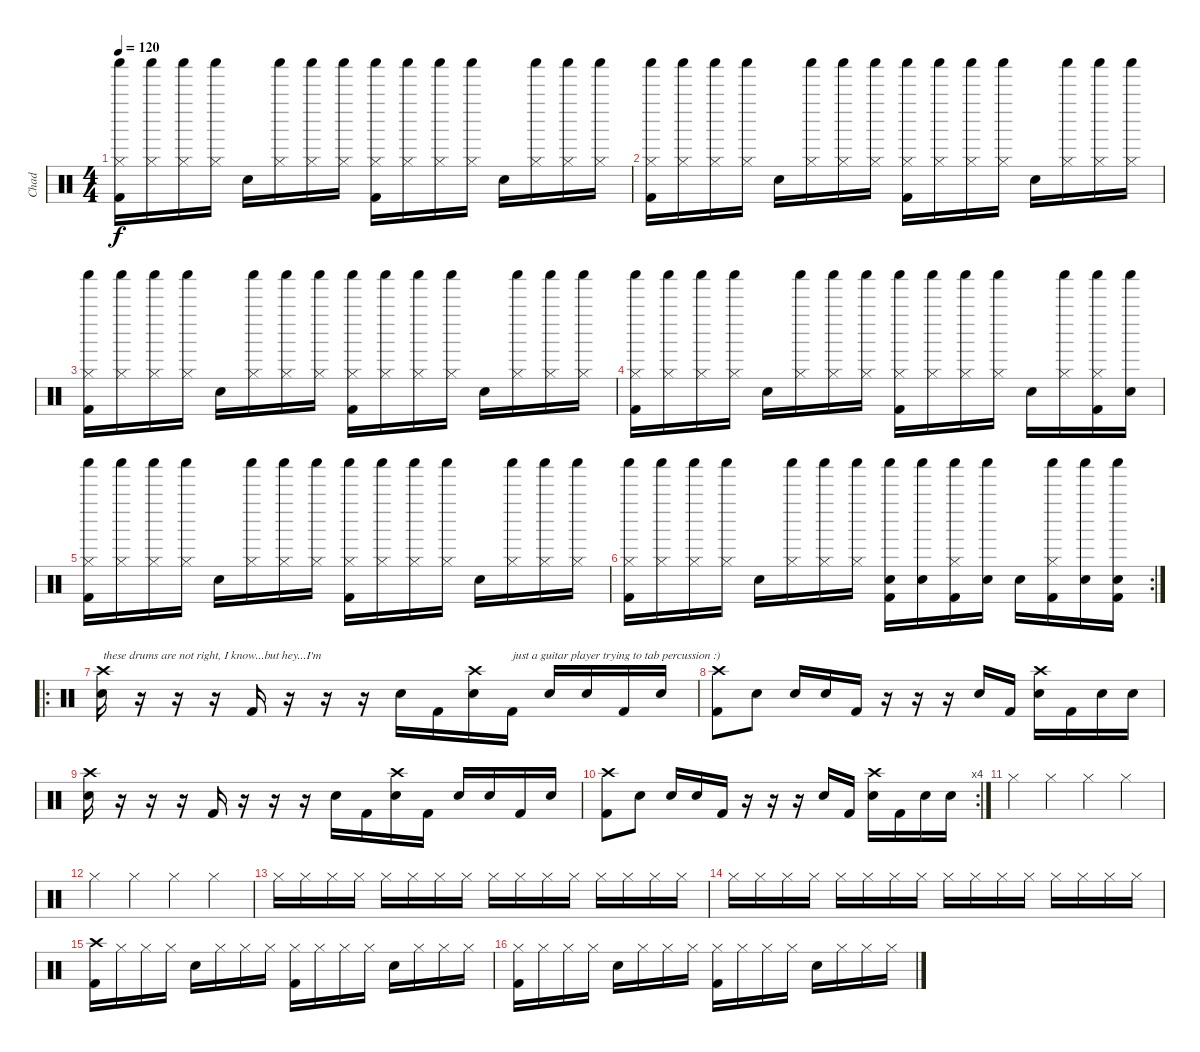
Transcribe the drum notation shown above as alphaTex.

\track ("Chad" "Chad") {instrument percussion}
\staff {score}
\articulation defaults
\ts (4 4)
\tempo 120
\clef neutral
\ks c
("Hi-Hat (closed)" "Shaker (hit)" "Kick (hit) 2").16{dy f} ("Hi-Hat (closed)" "Shaker (hit)").16 ("Hi-Hat (closed)" "Shaker (hit)").16 ("Hi-Hat (closed)" "Shaker (hit)").16 "Snare (hit) 2".16 ("Hi-Hat (closed)" "Shaker (hit)").16 ("Hi-Hat (closed)" "Shaker (hit)").16 ("Hi-Hat (closed)" "Shaker (hit)").16 ("Hi-Hat (closed)" "Shaker (hit)" "Kick (hit) 2").16 ("Hi-Hat (closed)" "Shaker (hit)").16 ("Hi-Hat (closed)" "Shaker (hit)").16 ("Hi-Hat (closed)" "Shaker (hit)").16 "Snare (hit) 2".16 ("Hi-Hat (closed)" "Shaker (hit)").16 ("Hi-Hat (closed)" "Shaker (hit)").16 ("Hi-Hat (closed)" "Shaker (hit)").16 |
("Hi-Hat (closed)" "Shaker (hit)" "Kick (hit) 2").16 ("Hi-Hat (closed)" "Shaker (hit)").16 ("Hi-Hat (closed)" "Shaker (hit)").16 ("Hi-Hat (closed)" "Shaker (hit)").16 "Snare (hit) 2".16 ("Hi-Hat (closed)" "Shaker (hit)").16 ("Hi-Hat (closed)" "Shaker (hit)").16 ("Hi-Hat (closed)" "Shaker (hit)").16 ("Hi-Hat (closed)" "Shaker (hit)" "Kick (hit) 2").16 ("Hi-Hat (closed)" "Shaker (hit)").16 ("Hi-Hat (closed)" "Shaker (hit)").16 ("Hi-Hat (closed)" "Shaker (hit)").16 "Snare (hit) 2".16 ("Hi-Hat (closed)" "Shaker (hit)").16 ("Hi-Hat (closed)" "Shaker (hit)").16 ("Hi-Hat (closed)" "Shaker (hit)").16 |
("Hi-Hat (closed)" "Shaker (hit)" "Kick (hit) 2").16 ("Hi-Hat (closed)" "Shaker (hit)").16 ("Hi-Hat (closed)" "Shaker (hit)").16 ("Hi-Hat (closed)" "Shaker (hit)").16 "Snare (hit) 2".16 ("Hi-Hat (closed)" "Shaker (hit)").16 ("Hi-Hat (closed)" "Shaker (hit)").16 ("Hi-Hat (closed)" "Shaker (hit)").16 ("Hi-Hat (closed)" "Shaker (hit)" "Kick (hit) 2").16 ("Hi-Hat (closed)" "Shaker (hit)").16 ("Hi-Hat (closed)" "Shaker (hit)").16 ("Hi-Hat (closed)" "Shaker (hit)").16 "Snare (hit) 2".16 ("Hi-Hat (closed)" "Shaker (hit)").16 ("Hi-Hat (closed)" "Shaker (hit)").16 ("Hi-Hat (closed)" "Shaker (hit)").16 |
("Hi-Hat (closed)" "Shaker (hit)" "Kick (hit) 2").16 ("Hi-Hat (closed)" "Shaker (hit)").16 ("Hi-Hat (closed)" "Shaker (hit)").16 ("Hi-Hat (closed)" "Shaker (hit)").16 "Snare (hit) 2".16 ("Hi-Hat (closed)" "Shaker (hit)").16 ("Hi-Hat (closed)" "Shaker (hit)").16 ("Hi-Hat (closed)" "Shaker (hit)").16 ("Hi-Hat (closed)" "Shaker (hit)" "Kick (hit) 2").16 ("Hi-Hat (closed)" "Shaker (hit)").16 ("Hi-Hat (closed)" "Shaker (hit)").16 ("Hi-Hat (closed)" "Shaker (hit)").16 "Snare (hit) 2".16 ("Hi-Hat (closed)" "Shaker (hit)").16 ("Hi-Hat (closed)" "Shaker (hit)" "Kick (hit) 2").16 ("Shaker (hit)" "Snare (hit) 2").16 |
("Hi-Hat (closed)" "Shaker (hit)" "Kick (hit) 2").16 ("Hi-Hat (closed)" "Shaker (hit)").16 ("Hi-Hat (closed)" "Shaker (hit)").16 ("Hi-Hat (closed)" "Shaker (hit)").16 "Snare (hit) 2".16 ("Hi-Hat (closed)" "Shaker (hit)").16 ("Hi-Hat (closed)" "Shaker (hit)").16 ("Hi-Hat (closed)" "Shaker (hit)").16 ("Hi-Hat (closed)" "Shaker (hit)" "Kick (hit) 2").16 ("Hi-Hat (closed)" "Shaker (hit)").16 ("Hi-Hat (closed)" "Shaker (hit)").16 ("Hi-Hat (closed)" "Shaker (hit)").16 "Snare (hit) 2".16 ("Hi-Hat (closed)" "Shaker (hit)").16 ("Hi-Hat (closed)" "Shaker (hit)").16 ("Hi-Hat (closed)" "Shaker (hit)").16 |
\rc 2
("Hi-Hat (closed)" "Shaker (hit)" "Kick (hit) 2").16 ("Hi-Hat (closed)" "Shaker (hit)").16 ("Hi-Hat (closed)" "Shaker (hit)").16 ("Hi-Hat (closed)" "Shaker (hit)").16 "Snare (hit) 2".16 ("Hi-Hat (closed)" "Shaker (hit)").16 ("Hi-Hat (closed)" "Shaker (hit)").16 ("Hi-Hat (closed)" "Shaker (hit)").16 ("Shaker (hit)" "Kick (hit) 2" "Snare (hit) 2").16 ("Shaker (hit)" "Snare (hit) 2").16 ("Hi-Hat (closed)" "Shaker (hit)" "Kick (hit) 2").16 ("Shaker (hit)" "Snare (hit) 2").16 "Snare (hit) 2".16 ("Hi-Hat (closed)" "Shaker (hit)" "Kick (hit) 2").16 ("Shaker (hit)" "Snare (hit) 2").16 ("Shaker (hit)" "Kick (hit) 2" "Snare (hit) 2").16 |
\ro
("Crash high (hit)" "Snare (hit) 2").16{txt "these drums are not right, I know...but hey...I'm"} r.16 r.16 r.16 "Kick (hit) 2".16 r.16 r.16 r.16 "Snare (hit) 2".16 "Kick (hit) 2".16 ("Crash high (hit)" "Snare (hit) 2").16 "Kick (hit) 2".16{txt "just a guitar player trying to tab percussion :)"} "Snare (hit) 2".16 "Snare (hit) 2".16 "Kick (hit) 2".16 "Snare (hit) 2".16 |
("Crash high (hit)" "Kick (hit) 2").8 "Snare (hit) 2".8 "Snare (hit) 2".16 "Snare (hit) 2".16 "Kick (hit) 2".16 r.16 r.16 r.16 "Snare (hit) 2".16 "Kick (hit) 2".16 ("Crash high (hit)" "Snare (hit) 2").16 "Kick (hit) 2".16 "Snare (hit) 2".16 "Snare (hit) 2".16 |
("Crash high (hit)" "Snare (hit) 2").16 r.16 r.16 r.16 "Kick (hit) 2".16 r.16 r.16 r.16 "Snare (hit) 2".16 "Kick (hit) 2".16 ("Crash high (hit)" "Snare (hit) 2").16 "Kick (hit) 2".16 "Snare (hit) 2".16 "Snare (hit) 2".16 "Kick (hit) 2".16 "Snare (hit) 2".16 |
\rc 4
("Crash high (hit)" "Kick (hit) 2").8 "Snare (hit) 2".8 "Snare (hit) 2".16 "Snare (hit) 2".16 "Kick (hit) 2".16 r.16 r.16 r.16 "Snare (hit) 2".16 "Kick (hit) 2".16 ("Crash high (hit)" "Snare (hit) 2").16 "Kick (hit) 2".16 "Snare (hit) 2".16 "Snare (hit) 2".16 |
"Hi-Hat (closed)".4 "Hi-Hat (closed)".4 "Hi-Hat (closed)".4 "Hi-Hat (closed)".4 |
"Hi-Hat (closed)".4 "Hi-Hat (closed)".4 "Hi-Hat (closed)".4 "Hi-Hat (closed)".4 |
"Hi-Hat (closed)".16 "Hi-Hat (closed)".16 "Hi-Hat (closed)".16 "Hi-Hat (closed)".16 "Hi-Hat (closed)".16 "Hi-Hat (closed)".16 "Hi-Hat (closed)".16 "Hi-Hat (closed)".16 "Hi-Hat (closed)".16 "Hi-Hat (closed)".16 "Hi-Hat (closed)".16 "Hi-Hat (closed)".16 "Hi-Hat (closed)".16 "Hi-Hat (closed)".16 "Hi-Hat (closed)".16 "Hi-Hat (closed)".16 |
"Hi-Hat (closed)".16 "Hi-Hat (closed)".16 "Hi-Hat (closed)".16 "Hi-Hat (closed)".16 "Hi-Hat (closed)".16 "Hi-Hat (closed)".16 "Hi-Hat (closed)".16 "Hi-Hat (closed)".16 "Hi-Hat (closed)".16 "Hi-Hat (closed)".16 "Hi-Hat (closed)".16 "Hi-Hat (closed)".16 "Hi-Hat (closed)".16 "Hi-Hat (closed)".16 "Hi-Hat (closed)".16 "Hi-Hat (closed)".16 |
("Crash high (hit)" "Kick (hit) 2").16 "Hi-Hat (closed)".16 "Hi-Hat (closed)".16 "Hi-Hat (closed)".16 "Snare (hit) 2".16 "Hi-Hat (closed)".16 "Hi-Hat (closed)".16 "Hi-Hat (closed)".16 ("Hi-Hat (closed)" "Kick (hit) 2").16 "Hi-Hat (closed)".16 "Hi-Hat (closed)".16 "Hi-Hat (closed)".16 "Snare (hit) 2".16 "Hi-Hat (closed)".16 "Hi-Hat (closed)".16 "Hi-Hat (closed)".16 |
("Hi-Hat (closed)" "Kick (hit) 2").16 "Hi-Hat (closed)".16 "Hi-Hat (closed)".16 "Hi-Hat (closed)".16 "Snare (hit) 2".16 "Hi-Hat (closed)".16 "Hi-Hat (closed)".16 "Hi-Hat (closed)".16 ("Hi-Hat (closed)" "Kick (hit) 2").16 "Hi-Hat (closed)".16 "Hi-Hat (closed)".16 "Hi-Hat (closed)".16 "Snare (hit) 2".16 "Hi-Hat (closed)".16 "Hi-Hat (closed)".16 "Hi-Hat (closed)".16
